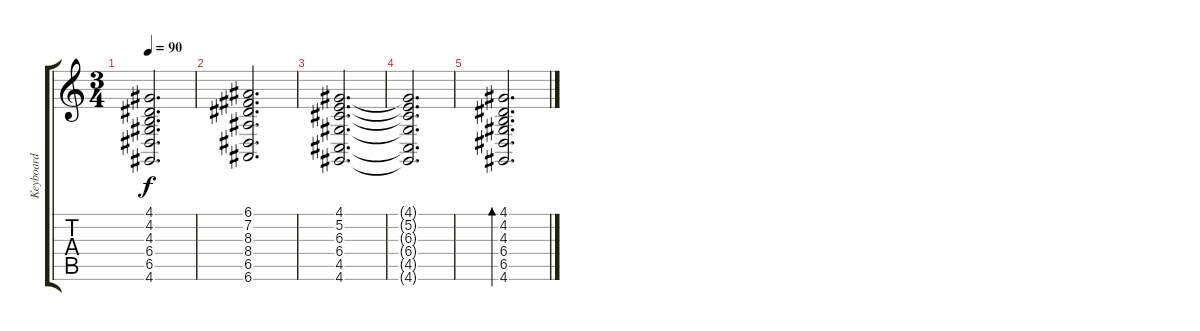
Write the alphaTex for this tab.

\track ("Keyboard" "Keyboard") {instrument stringensemble1}
\staff {score tabs}
\tuning (E4 B3 G3 D3 A2 E2) {hide}
\ts (3 4)
\tempo 90
\clef g2
\ks c
(4.1 4.2 4.3 6.4 6.5 4.6).2{d dy f} |
(6.1 7.2 8.3 8.4 6.5 6.6).2{d} |
(4.1 5.2 6.3 6.4 4.5 4.6).2{d} |
(4.1{t} 5.2{t} 6.3{t} 6.4{t} 4.5{t} 4.6{t}).2{d} |
(4.1 4.2 4.3 6.4 6.5 4.6).2{d bd 480}
